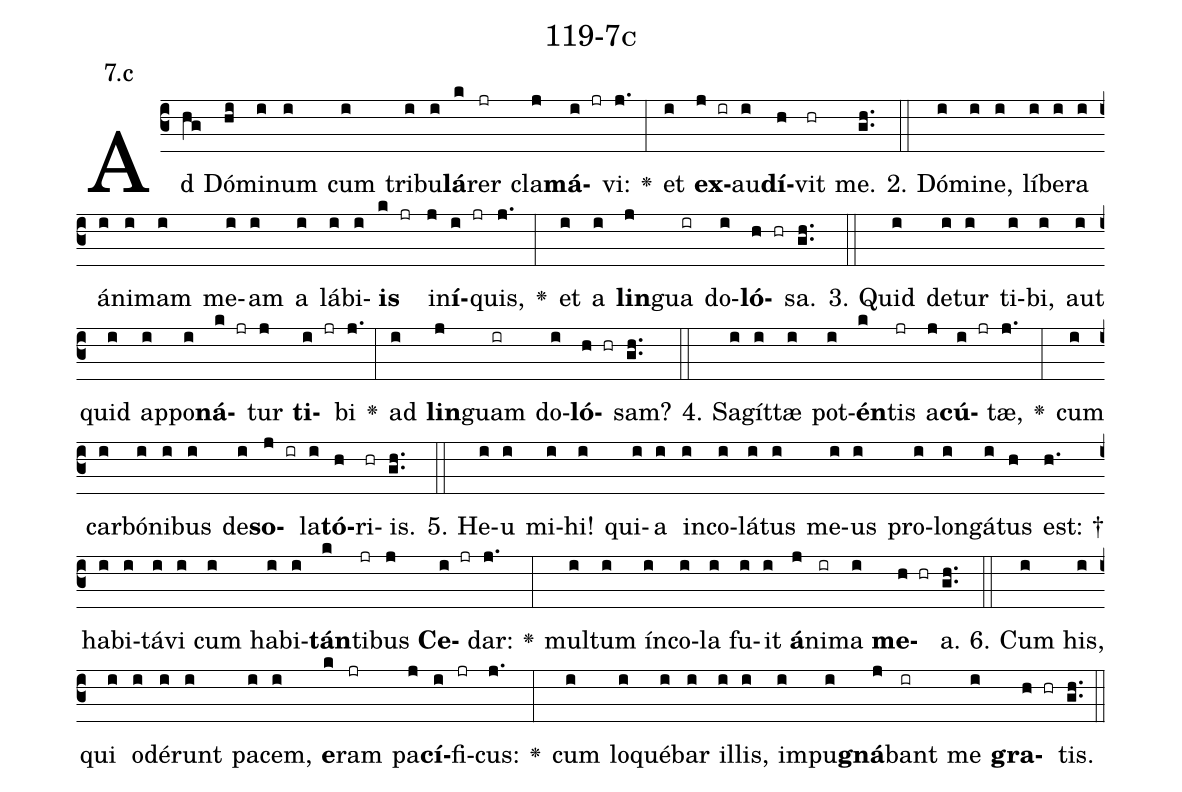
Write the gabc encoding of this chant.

name: 119-7c;
annotation: 7.c;
%%
(c3)Ad(hg) Dó(hi)mi(i)num(i) cum(i) tri(i)bu(i)<b>lá</b>(k)rer(jr) cla(j)<b>má</b>(i jr)vi:(j.) <v>\greheightstar</v>(:) et(i) <b>ex</b>(j ir)au(i)<b>dí</b>(h)vit(hr) me.(gh..) (::)
2. Dó(i)mi(i)ne,(i) lí(i)be(i)ra(i) á(i)ni(i)mam(i) me(i)am(i) a(i) lá(i)bi(i)<b>is</b>(k jr) in(j)<b>í</b>(i jr)quis,(j.) <v>\greheightstar</v>(:) et(i) a(i) <b>lin</b>(j)gua(ir) do(i)<b>ló</b>(h hr)sa.(gh..) (::)
3. Quid(i) de(i)tur(i) ti(i)bi,(i) aut(i) quid(i) ap(i)po(i)<b>ná</b>(k jr)tur(j) <b>ti</b>(i jr)bi(j.) <v>\greheightstar</v>(:) ad(i) <b>lin</b>(j)guam(ir) do(i)<b>ló</b>(h hr)sam?(gh..) (::)
4. Sa(i)gít(i)tæ(i) pot(i)<b>én</b>(k)tis(jr) a(j)<b>cú</b>(i jr)tæ,(j.) <v>\greheightstar</v>(:) cum(i) car(i)bó(i)ni(i)bus(i) de(i)<b>so</b>(j ir)la(i)<b>tó</b>(h)ri(hr)is.(gh..) (::)
5. He(i)u(i) mi(i)hi!(i) qui(i)a(i) in(i)co(i)lá(i)tus(i) me(i)us(i) pro(i)lon(i)gá(i)tus(h) est: †(h.) ha(i)bi(i)tá(i)vi(i) cum(i) ha(i)bi(i)<b>tán</b>(k)ti(jr)bus(j) <b>Ce</b>(i jr)dar:(j.) <v>\greheightstar</v>(:) mul(i)tum(i) ín(i)co(i)la(i) fu(i)it(i) <b>á</b>(j)ni(ir)ma(i) <b>me</b>(h hr)a.(gh..) (::)
6. Cum(i) his,(i) qui(i) o(i)dé(i)runt(i) pa(i)cem,(i) <b>e</b>(k)ram(jr) pa(j)<b>cí</b>(i)fi(jr)cus:(j.) <v>\greheightstar</v>(:) cum(i) lo(i)qué(i)bar(i) il(i)lis,(i) im(i)pu(i)<b>gná</b>(j)bant(ir) me(i) <b>gra</b>(h hr)tis.(gh..) (::)
